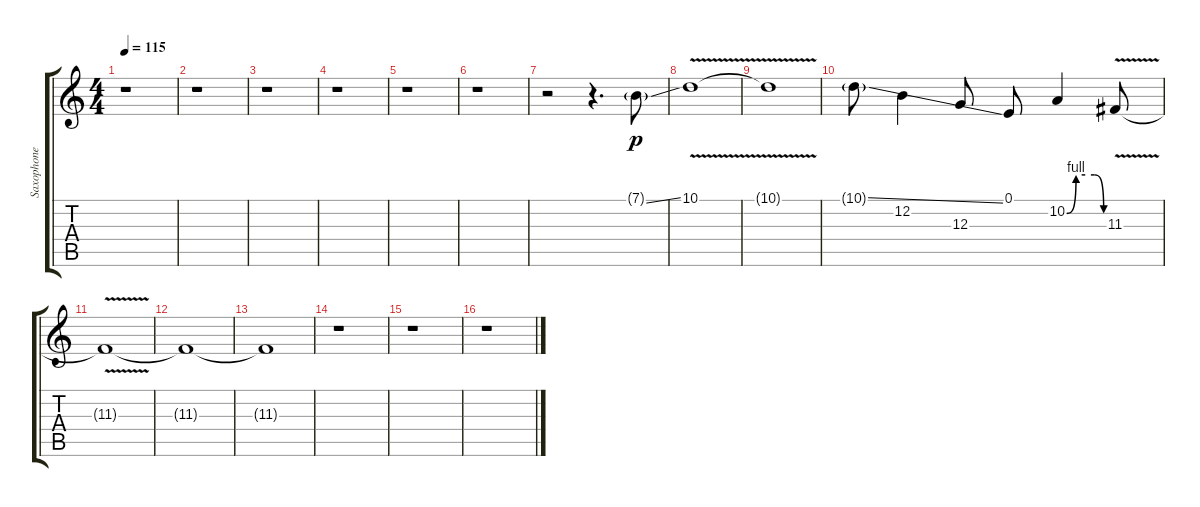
\track ("Saxophone" "Saxophone") {instrument altosax}
\staff {score tabs}
\tuning (E4 B3 G3 D3 A2 E2) {hide}
\ts (4 4)
\tempo 115
\clef g2
\ks c
r.1{dy ff} |
r.1 |
r.1 |
r.1 |
r.1 |
r.1 |
r.2 r.4{d} 7.1{ss g}.8{dy p} |
10.1{v}.1 |
10.1{t}.1 |
10.1{ss g}.8 12.2.4 12.3.8 0.1.8 10.2{be (custom 0 0 15 4 30 4 45 4 60 0)}.4 11.3{v}.8 |
11.3{t}.1 |
11.3{t}.1 |
11.3{t}.1 |
r.1 |
r.1 |
r.1
